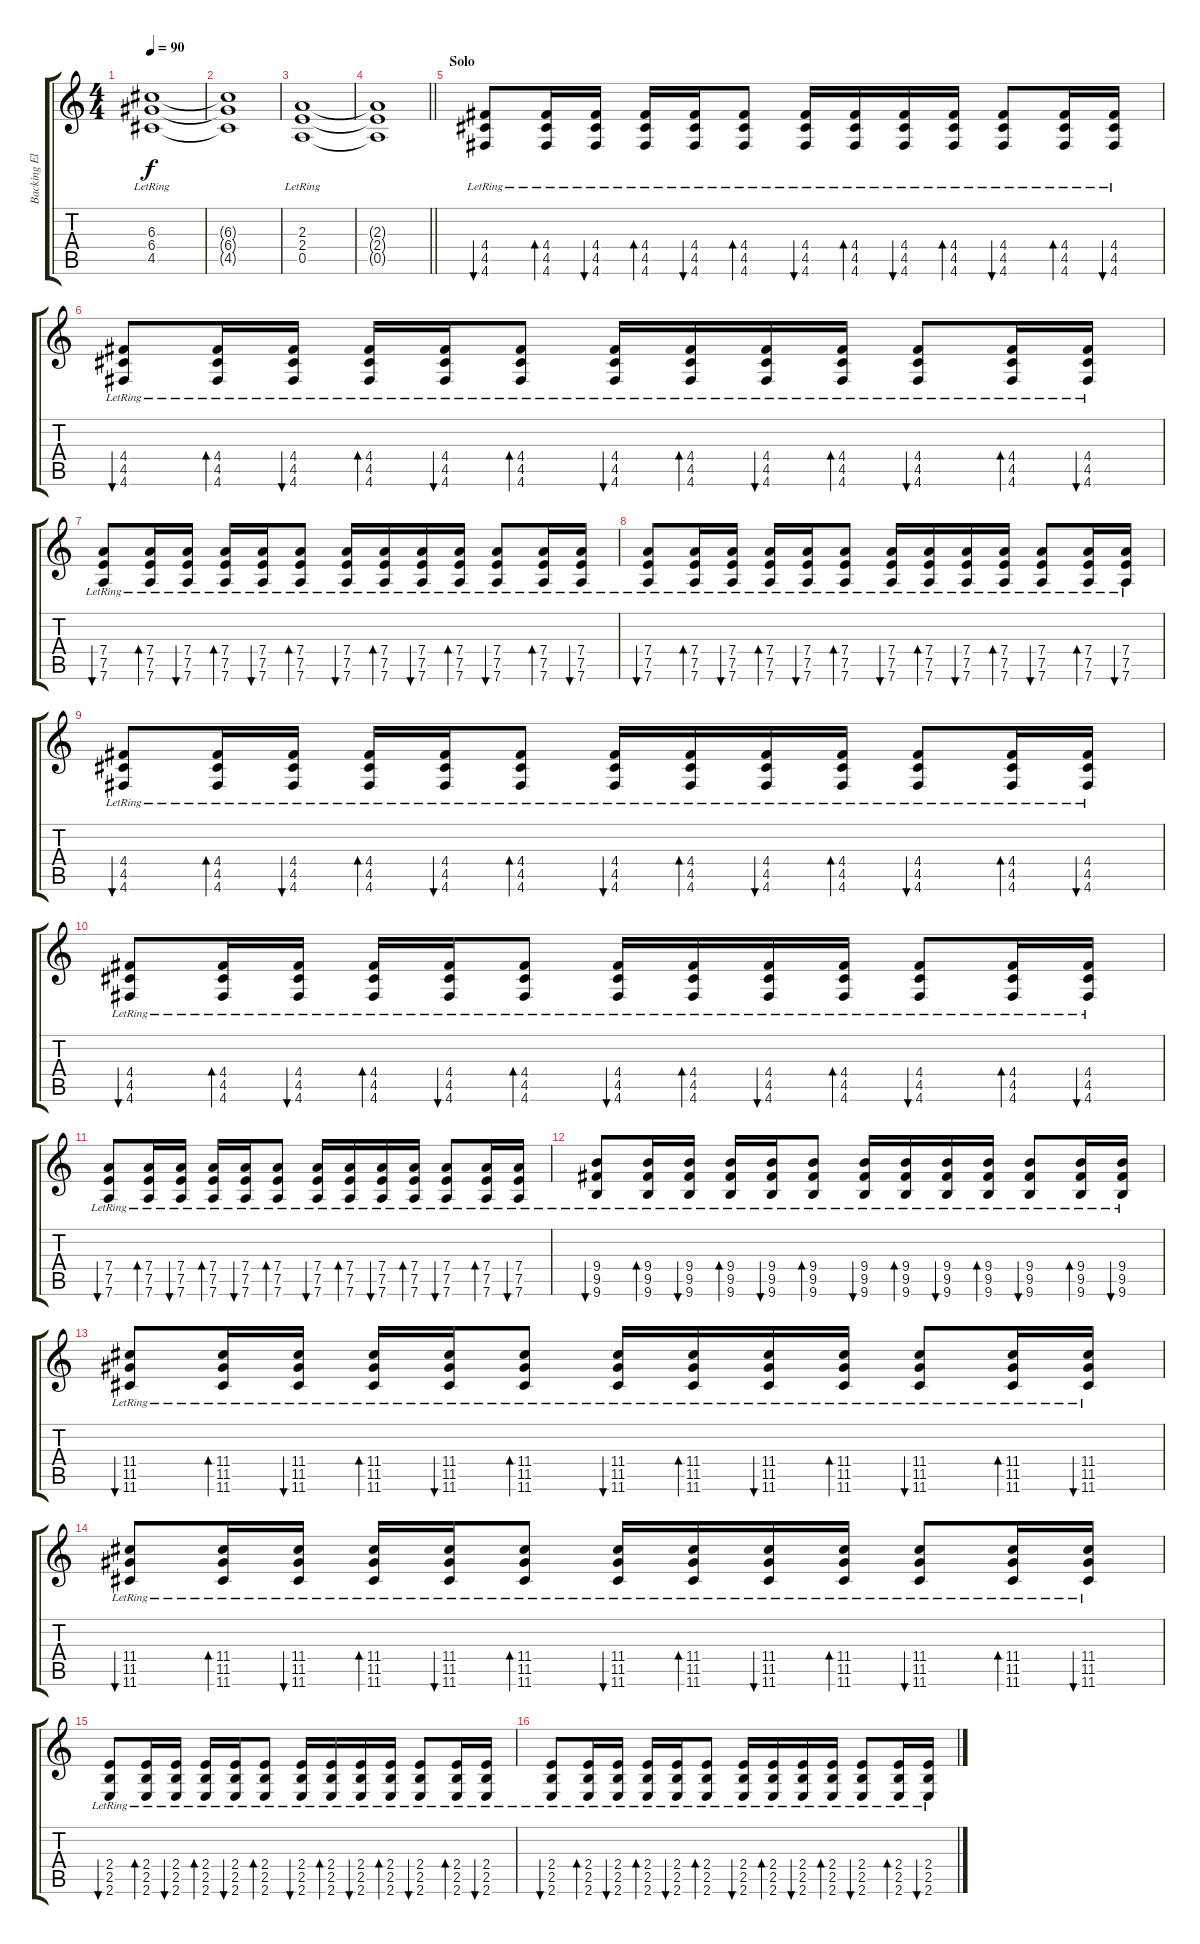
\track ("Backing Electric Guitar (Xulfi)" "Backing El") {instrument electricguitarclean}
\staff {score tabs}
\tuning (E4 B3 G3 D3 A2 D2) {hide}
\ts (4 4)
\tempo 90
\clef g2
\ks c
(6.3{lr} 6.4{lr} 4.5{lr}).1{dy f} |
(6.3{t} 6.4{t} 4.5{t}).1 |
(2.3{lr} 2.4{lr} 0.5{lr}).1 |
\barLineRight lightlight
(2.3{t} 2.4{t} 0.5{t}).1 |
\section ("" "Solo")
(4.4{lr} 4.5{lr} 4.6{lr}).8{bu 120 volume 13 balance 12 instrument distortionguitar} (4.4{lr} 4.5{lr} 4.6{lr}).16{bd 60} (4.4{lr} 4.5{lr} 4.6{lr}).16{bu 60} (4.4{lr} 4.5{lr} 4.6{lr}).16{bd 60} (4.4{lr} 4.5{lr} 4.6{lr}).16{bu 60} (4.4{lr} 4.5{lr} 4.6{lr}).8{bd 60} (4.4{lr} 4.5{lr} 4.6{lr}).16{bu 60} (4.4{lr} 4.5{lr} 4.6{lr}).16{bd 60} (4.4{lr} 4.5{lr} 4.6{lr}).16{bu 60} (4.4{lr} 4.5{lr} 4.6{lr}).16{bd 60} (4.4{lr} 4.5{lr} 4.6{lr}).8{bu 60} (4.4{lr} 4.5{lr} 4.6{lr}).16{bd 60} (4.4{lr} 4.5{lr} 4.6{lr}).16{bu 60} |
(4.4{lr} 4.5{lr} 4.6{lr}).8{bu 120} (4.4{lr} 4.5{lr} 4.6{lr}).16{bd 60} (4.4{lr} 4.5{lr} 4.6{lr}).16{bu 60} (4.4{lr} 4.5{lr} 4.6{lr}).16{bd 60} (4.4{lr} 4.5{lr} 4.6{lr}).16{bu 60} (4.4{lr} 4.5{lr} 4.6{lr}).8{bd 60} (4.4{lr} 4.5{lr} 4.6{lr}).16{bu 60} (4.4{lr} 4.5{lr} 4.6{lr}).16{bd 60} (4.4{lr} 4.5{lr} 4.6{lr}).16{bu 60} (4.4{lr} 4.5{lr} 4.6{lr}).16{bd 60} (4.4{lr} 4.5{lr} 4.6{lr}).8{bu 60} (4.4{lr} 4.5{lr} 4.6{lr}).16{bd 60} (4.4{lr} 4.5{lr} 4.6{lr}).16{bu 60} |
(7.4{lr} 7.5{lr} 7.6{lr}).8{bu 120} (7.4{lr} 7.5{lr} 7.6{lr}).16{bd 60} (7.4{lr} 7.5{lr} 7.6{lr}).16{bu 60} (7.4{lr} 7.5{lr} 7.6{lr}).16{bd 60} (7.4{lr} 7.5{lr} 7.6{lr}).16{bu 60} (7.4{lr} 7.5{lr} 7.6{lr}).8{bd 60} (7.4{lr} 7.5{lr} 7.6{lr}).16{bu 60} (7.4{lr} 7.5{lr} 7.6{lr}).16{bd 60} (7.4{lr} 7.5{lr} 7.6{lr}).16{bu 60} (7.4{lr} 7.5{lr} 7.6{lr}).16{bd 60} (7.4{lr} 7.5{lr} 7.6{lr}).8{bu 60} (7.4{lr} 7.5{lr} 7.6{lr}).16{bd 60} (7.4{lr} 7.5{lr} 7.6{lr}).16{bu 60} |
(7.4{lr} 7.5{lr} 7.6{lr}).8{bu 120} (7.4{lr} 7.5{lr} 7.6{lr}).16{bd 60} (7.4{lr} 7.5{lr} 7.6{lr}).16{bu 60} (7.4{lr} 7.5{lr} 7.6{lr}).16{bd 60} (7.4{lr} 7.5{lr} 7.6{lr}).16{bu 60} (7.4{lr} 7.5{lr} 7.6{lr}).8{bd 60} (7.4{lr} 7.5{lr} 7.6{lr}).16{bu 60} (7.4{lr} 7.5{lr} 7.6{lr}).16{bd 60} (7.4{lr} 7.5{lr} 7.6{lr}).16{bu 60} (7.4{lr} 7.5{lr} 7.6{lr}).16{bd 60} (7.4{lr} 7.5{lr} 7.6{lr}).8{bu 60} (7.4{lr} 7.5{lr} 7.6{lr}).16{bd 60} (7.4{lr} 7.5{lr} 7.6{lr}).16{bu 60} |
(4.4{lr} 4.5{lr} 4.6{lr}).8{bu 120} (4.4{lr} 4.5{lr} 4.6{lr}).16{bd 60} (4.4{lr} 4.5{lr} 4.6{lr}).16{bu 60} (4.4{lr} 4.5{lr} 4.6{lr}).16{bd 60} (4.4{lr} 4.5{lr} 4.6{lr}).16{bu 60} (4.4{lr} 4.5{lr} 4.6{lr}).8{bd 60} (4.4{lr} 4.5{lr} 4.6{lr}).16{bu 60} (4.4{lr} 4.5{lr} 4.6{lr}).16{bd 60} (4.4{lr} 4.5{lr} 4.6{lr}).16{bu 60} (4.4{lr} 4.5{lr} 4.6{lr}).16{bd 60} (4.4{lr} 4.5{lr} 4.6{lr}).8{bu 60} (4.4{lr} 4.5{lr} 4.6{lr}).16{bd 60} (4.4{lr} 4.5{lr} 4.6{lr}).16{bu 60} |
(4.4{lr} 4.5{lr} 4.6{lr}).8{bu 120} (4.4{lr} 4.5{lr} 4.6{lr}).16{bd 60} (4.4{lr} 4.5{lr} 4.6{lr}).16{bu 60} (4.4{lr} 4.5{lr} 4.6{lr}).16{bd 60} (4.4{lr} 4.5{lr} 4.6{lr}).16{bu 60} (4.4{lr} 4.5{lr} 4.6{lr}).8{bd 60} (4.4{lr} 4.5{lr} 4.6{lr}).16{bu 60} (4.4{lr} 4.5{lr} 4.6{lr}).16{bd 60} (4.4{lr} 4.5{lr} 4.6{lr}).16{bu 60} (4.4{lr} 4.5{lr} 4.6{lr}).16{bd 60} (4.4{lr} 4.5{lr} 4.6{lr}).8{bu 60} (4.4{lr} 4.5{lr} 4.6{lr}).16{bd 60} (4.4{lr} 4.5{lr} 4.6{lr}).16{bu 60} |
(7.4{lr} 7.5{lr} 7.6{lr}).8{bu 120} (7.4{lr} 7.5{lr} 7.6{lr}).16{bd 60} (7.4{lr} 7.5{lr} 7.6{lr}).16{bu 60} (7.4{lr} 7.5{lr} 7.6{lr}).16{bd 60} (7.4{lr} 7.5{lr} 7.6{lr}).16{bu 60} (7.4{lr} 7.5{lr} 7.6{lr}).8{bd 60} (7.4{lr} 7.5{lr} 7.6{lr}).16{bu 60} (7.4{lr} 7.5{lr} 7.6{lr}).16{bd 60} (7.4{lr} 7.5{lr} 7.6{lr}).16{bu 60} (7.4{lr} 7.5{lr} 7.6{lr}).16{bd 60} (7.4{lr} 7.5{lr} 7.6{lr}).8{bu 60} (7.4{lr} 7.5{lr} 7.6{lr}).16{bd 60} (7.4{lr} 7.5{lr} 7.6{lr}).16{bu 60} |
(9.4{lr} 9.5{lr} 9.6{lr}).8{bu 120} (9.4{lr} 9.5{lr} 9.6{lr}).16{bd 60} (9.4{lr} 9.5{lr} 9.6{lr}).16{bu 60} (9.4{lr} 9.5{lr} 9.6{lr}).16{bd 60} (9.4{lr} 9.5{lr} 9.6{lr}).16{bu 60} (9.4{lr} 9.5{lr} 9.6{lr}).8{bd 60} (9.4{lr} 9.5{lr} 9.6{lr}).16{bu 60} (9.4{lr} 9.5{lr} 9.6{lr}).16{bd 60} (9.4{lr} 9.5{lr} 9.6{lr}).16{bu 60} (9.4{lr} 9.5{lr} 9.6{lr}).16{bd 60} (9.4{lr} 9.5{lr} 9.6{lr}).8{bu 60} (9.4{lr} 9.5{lr} 9.6{lr}).16{bd 60} (9.4{lr} 9.5{lr} 9.6{lr}).16{bu 60} |
(11.4{lr} 11.5{lr} 11.6{lr}).8{bu 120} (11.4{lr} 11.5{lr} 11.6{lr}).16{bd 60} (11.4{lr} 11.5{lr} 11.6{lr}).16{bu 60} (11.4{lr} 11.5{lr} 11.6{lr}).16{bd 60} (11.4{lr} 11.5{lr} 11.6{lr}).16{bu 60} (11.4{lr} 11.5{lr} 11.6{lr}).8{bd 60} (11.4{lr} 11.5{lr} 11.6{lr}).16{bu 60} (11.4{lr} 11.5{lr} 11.6{lr}).16{bd 60} (11.4{lr} 11.5{lr} 11.6{lr}).16{bu 60} (11.4{lr} 11.5{lr} 11.6{lr}).16{bd 60} (11.4{lr} 11.5{lr} 11.6{lr}).8{bu 60} (11.4{lr} 11.5{lr} 11.6{lr}).16{bd 60} (11.4{lr} 11.5{lr} 11.6{lr}).16{bu 60} |
(11.4{lr} 11.5{lr} 11.6{lr}).8{bu 120} (11.4{lr} 11.5{lr} 11.6{lr}).16{bd 60} (11.4{lr} 11.5{lr} 11.6{lr}).16{bu 60} (11.4{lr} 11.5{lr} 11.6{lr}).16{bd 60} (11.4{lr} 11.5{lr} 11.6{lr}).16{bu 60} (11.4{lr} 11.5{lr} 11.6{lr}).8{bd 60} (11.4{lr} 11.5{lr} 11.6{lr}).16{bu 60} (11.4{lr} 11.5{lr} 11.6{lr}).16{bd 60} (11.4{lr} 11.5{lr} 11.6{lr}).16{bu 60} (11.4{lr} 11.5{lr} 11.6{lr}).16{bd 60} (11.4{lr} 11.5{lr} 11.6{lr}).8{bu 60} (11.4{lr} 11.5{lr} 11.6{lr}).16{bd 60} (11.4{lr} 11.5{lr} 11.6{lr}).16{bu 60} |
(2.4{lr} 2.5{lr} 2.6{lr}).8{bu 120} (2.4{lr} 2.5{lr} 2.6{lr}).16{bd 60} (2.4{lr} 2.5{lr} 2.6{lr}).16{bu 60} (2.4{lr} 2.5{lr} 2.6{lr}).16{bd 60} (2.4{lr} 2.5{lr} 2.6{lr}).16{bu 60} (2.4{lr} 2.5{lr} 2.6{lr}).8{bd 60} (2.4{lr} 2.5{lr} 2.6{lr}).16{bu 60} (2.4{lr} 2.5{lr} 2.6{lr}).16{bd 60} (2.4{lr} 2.5{lr} 2.6{lr}).16{bu 60} (2.4{lr} 2.5{lr} 2.6{lr}).16{bd 60} (2.4{lr} 2.5{lr} 2.6{lr}).8{bu 60} (2.4{lr} 2.5{lr} 2.6{lr}).16{bd 60} (2.4{lr} 2.5{lr} 2.6{lr}).16{bu 60} |
(2.4{lr} 2.5{lr} 2.6{lr}).8{bu 120} (2.4{lr} 2.5{lr} 2.6{lr}).16{bd 60} (2.4{lr} 2.5{lr} 2.6{lr}).16{bu 60} (2.4{lr} 2.5{lr} 2.6{lr}).16{bd 60} (2.4{lr} 2.5{lr} 2.6{lr}).16{bu 60} (2.4{lr} 2.5{lr} 2.6{lr}).8{bd 60} (2.4{lr} 2.5{lr} 2.6{lr}).16{bu 60} (2.4{lr} 2.5{lr} 2.6{lr}).16{bd 60} (2.4{lr} 2.5{lr} 2.6{lr}).16{bu 60} (2.4{lr} 2.5{lr} 2.6{lr}).16{bd 60} (2.4{lr} 2.5{lr} 2.6{lr}).8{bu 60} (2.4{lr} 2.5{lr} 2.6{lr}).16{bd 60} (2.4{lr} 2.5{lr} 2.6{lr}).16{bu 60}
